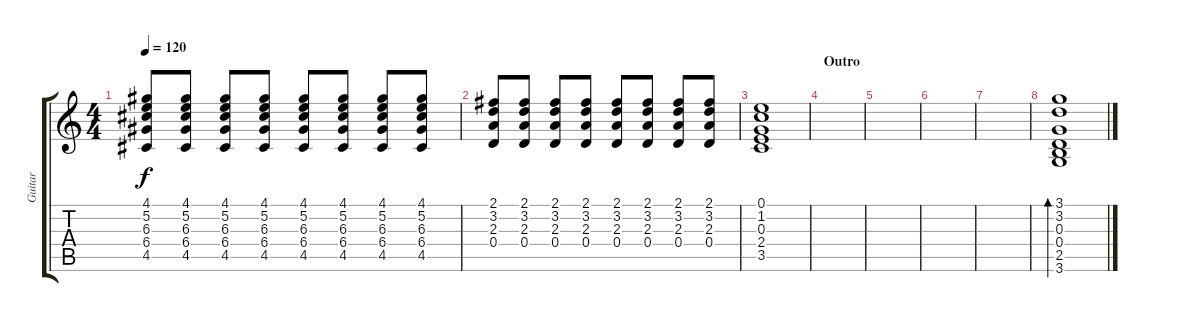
\track ("Guitar" "Guitar") {instrument overdrivenguitar}
\staff {score tabs}
\tuning (E4 B3 G3 D3 A2 E2) {hide}
\ts (4 4)
\tempo 120
\clef g2
\ks c
(4.1 5.2 6.3 6.4 4.5).8{dy f} (4.1 5.2 6.3 6.4 4.5).8 (4.1 5.2 6.3 6.4 4.5).8 (4.1 5.2 6.3 6.4 4.5).8 (4.1 5.2 6.3 6.4 4.5).8 (4.1 5.2 6.3 6.4 4.5).8 (4.1 5.2 6.3 6.4 4.5).8 (4.1 5.2 6.3 6.4 4.5).8 |
(2.1 3.2 2.3 0.4).8 (2.1 3.2 2.3 0.4).8 (2.1 3.2 2.3 0.4).8 (2.1 3.2 2.3 0.4).8 (2.1 3.2 2.3 0.4).8 (2.1 3.2 2.3 0.4).8 (2.1 3.2 2.3 0.4).8 (2.1 3.2 2.3 0.4).8 |
(0.1 1.2 0.3 2.4 3.5).1 |
\section ("" "Outro")
|
|
|
|
(3.1 3.2 0.3 0.4 2.5 3.6).1{bd 30}
